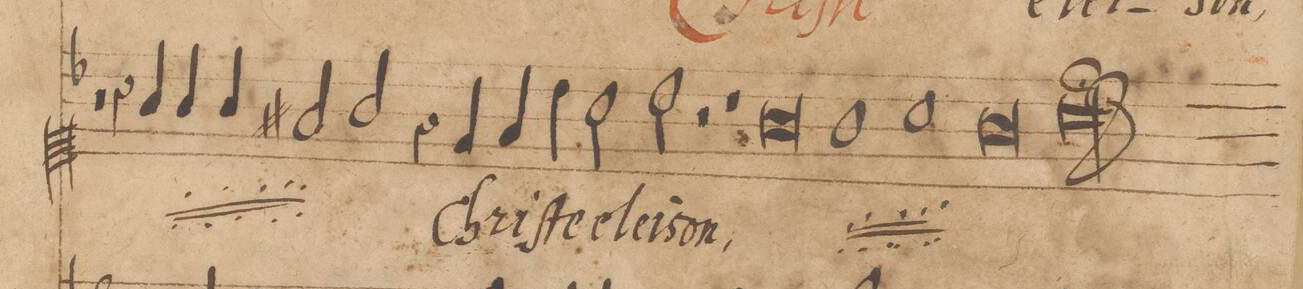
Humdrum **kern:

**kern	**text
*I"Secundi Chori Cantus	*
*clefC1	*
*k[b-]	*
*met(C|)	*
*M2/1	*
2r	.
4r	.
*	*ij
4g/	Chris-
4g/	-te
4g/	e-
2f#X/	-lei-
=29-	=29-
2g/	-son
4r	.
*	*Xij
4e/	Chriſ-
4fny/	-te
4b-y\	e-
2a\	-lei-
=30-	=30-
2b-\	-son,
2r	.
1r	.
=31-	=31-
*	*ij
0g	Chris-
=32-	=32-
1g	-te
1a	e-
=33-	=33-
0g	-lei-
=34-	=34-
00a;	-son
*	*Xij
=35-	=35-
=36-	=36-
*-	*-
